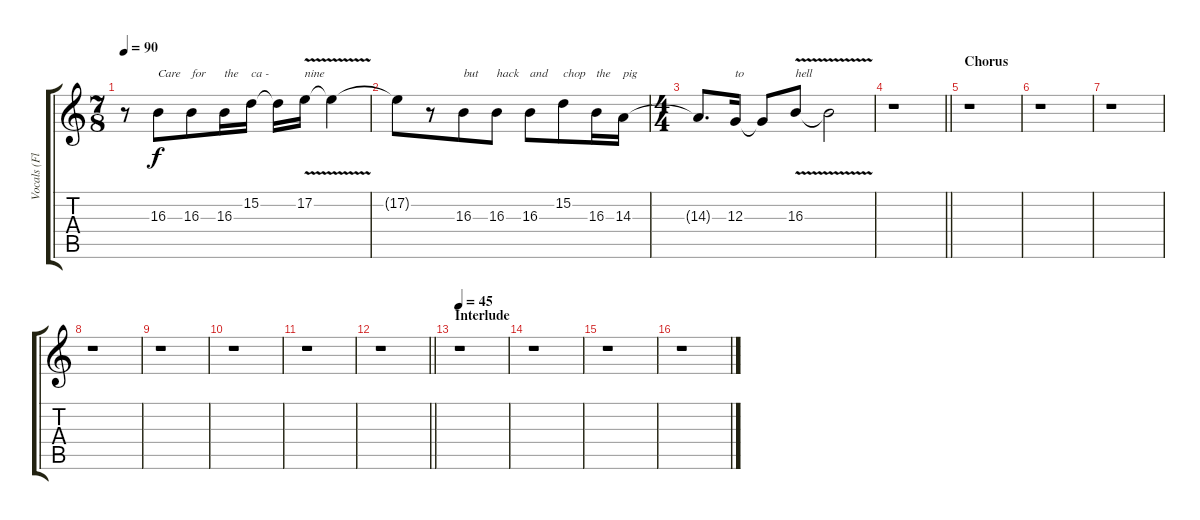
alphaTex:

\track ("Vocals (Floor)" "Vocals (Fl") {instrument clarinet}
\staff {score tabs}
\tuning (E4 B3 G3 D3 A2 E2) {hide}
\ts (7 8)
\tempo 90
\clef g2
\ks c
r.8{dy f} 16.3.8{txt "Care"} 16.3.8{txt "for" beam merge} 16.3.16{txt "the"} 15.2.16{txt "ca -"} 15.2{t}.16 17.2{v}.16{txt "nine"} 17.2{t}.4 |
17.2{t}.8 r.8 16.3.8{txt "but" beam merge} 16.3.8{txt "hack"} 16.3.8{txt "and" beam merge} 15.2.8{txt "chop"} 16.3.16{txt "the"} 14.3.16{txt "pig"} |
\ts (4 4)
14.3{t}.8{d} 12.3.16{txt "to"} 12.3{t}.8 16.3{v}.8{txt "hell"} 16.3{t}.2 |
\barLineRight lightlight
r.1 |
\section ("" "Chorus")
r.1 |
r.1 |
r.1 |
r.1 |
r.1 |
r.1 |
r.1 |
\barLineRight lightlight
r.1 |
\section ("" "Interlude")
\tempo 45
r.1 |
r.1 |
r.1 |
r.1
